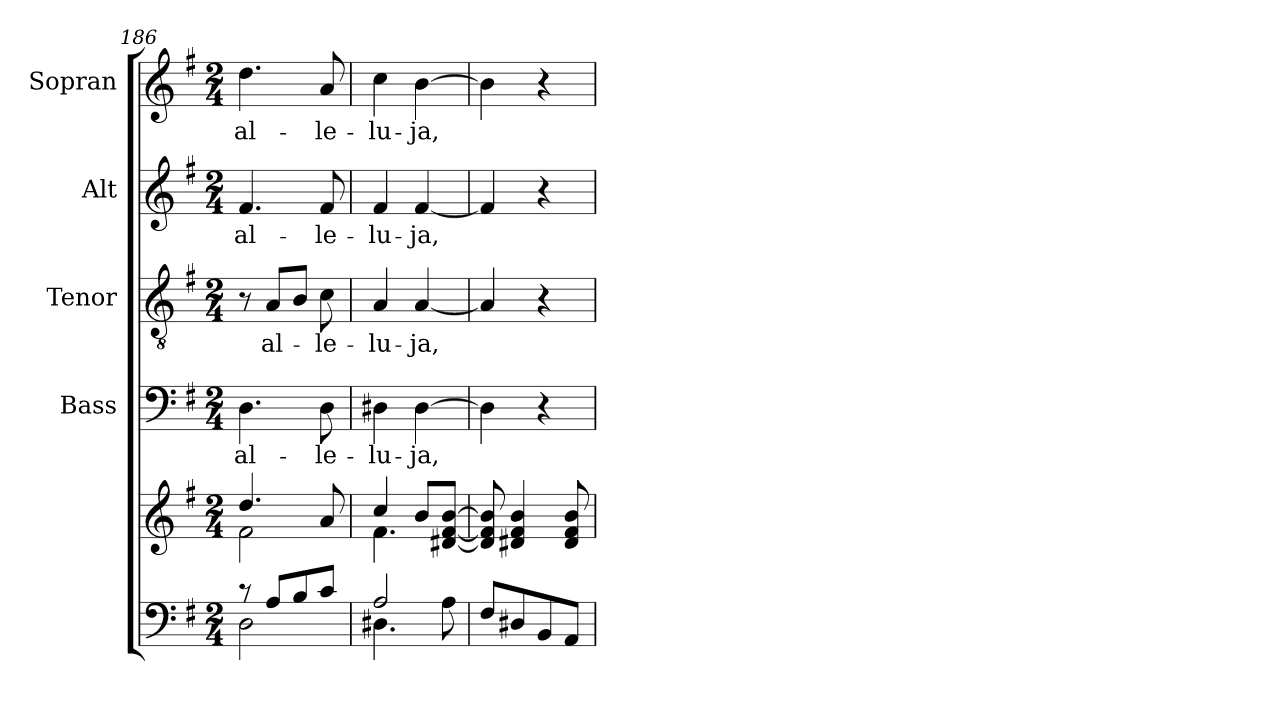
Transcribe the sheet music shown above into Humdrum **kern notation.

**kern	**kern	**kern	**text	**kern	**text	**kern	**text	**kern	**text
*part5	*part5	*part4	*part4	*part3	*part3	*part2	*part2	*part1	*part1
*staff6	*staff5	*staff4	*staff4	*staff3	*staff3	*staff2	*staff2	*staff1	*staff1
*	*	*I"Bass	*	*I"Tenor	*	*I"Alt	*	*I"Sopran	*
*	*	*I'B.	*	*I'T.	*	*I'A.	*	*I'S.	*
*clefF4	*clefG2	*clefF4	*	*clefGv2	*	*clefG2	*	*clefG2	*
*k[f#]	*k[f#]	*k[f#]	*	*k[f#]	*	*k[f#]	*	*k[f#]	*
*G:	*G:	*G:	*	*G:	*	*G:	*	*G:	*
*M2/4	*M2/4	*M2/4	*	*M2/4	*	*M2/4	*	*M2/4	*
=186	=186	=186	=186	=186	=186	=186	=186	=186	=186
*^	*^	*	*	*	*	*	*	*	*
!	!	!	!	!	!LO:LY:b	!	!	!	!LO:LY:b	!	!LO:LY:b
8rB	2D\	4.dd/	2f#\	4.D\	al-	8r	.	4.f#/	al-	4.dd\	al-
!	!	!	!	!	!	!	!LO:LY:b	!	!	!	!
8A/L	.	.	.	.	.	8A/L	al-	.	.	.	.
8B/	.	.	.	.	.	8B/J	.	.	.	.	.
!	!	!	!	!	!LO:LY:b	!	!LO:LY:b	!	!LO:LY:b	!	!LO:LY:b
8c/J	.	8a/	.	8D\	-le-	8c\	-le-	8f#/	-le-	8a/	-le-
=187	=187	=187	=187	=187	=187	=187	=187	=187	=187	=187	=187
!	!	!	!	!	!LO:LY:b	!	!LO:LY:b	!	!LO:LY:b	!	!LO:LY:b
2A/	4.D#X\	4cc/	4.f#\	4D#X\	-lu-	4A/	-lu-	4f#/	-lu-	4cc\	-lu-
!	!	!	!	!	!LO:LY:b	!	!LO:LY:b	!	!LO:LY:b	!	!LO:LY:b
.	.	8b/L	.	[4D#\	-ja,	[4A/	-ja,	[4f#/	-ja,	[4b\	-ja,
.	8A\	[<8d#X/ [>8f#/ [>8b/J	8ryy	.	.	.	.	.	.	.	.
*v	*v	*	*	*	*	*	*	*	*	*	*
*	*v	*v	*	*	*	*	*	*	*	*
!!LO:LB:g=z
=188	=188	=188	=188	=188	=188	=188	=188	=188	=188
8F#/L	8d#/] 8f#/] 8b/]	4D#\]	.	4A/]	.	4f#/]	.	4b\]	.
8D#X/	4d#X/ 4f#/ 4b/	.	.	.	.	.	.	.	.
8BB/	.	4r	.	4r	.	4r	.	4r	.
8AA/J	8d#/ 8f#/ 8b/	.	.	.	.	.	.	.	.
=	=	=	=	=	=	=	=	=	=
*-	*-	*-	*-	*-	*-	*-	*-	*-	*-
